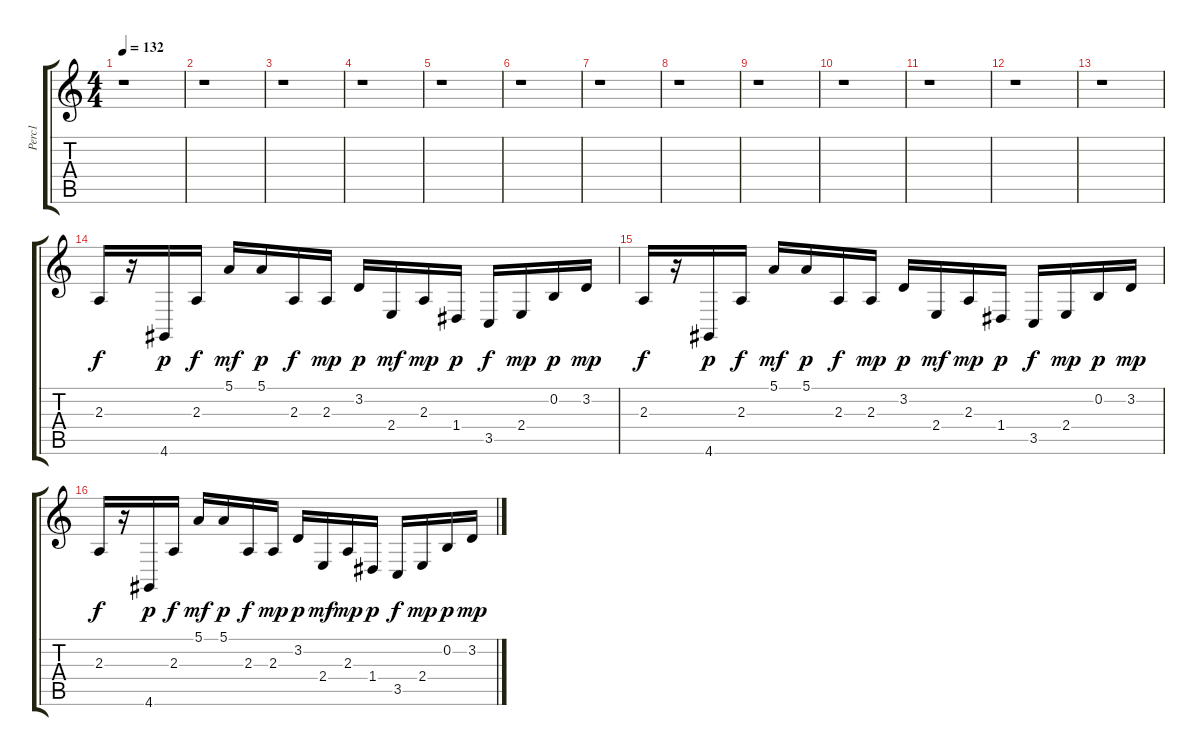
\track ("Perc1" "Perc1") {instrument oboe}
\staff {score tabs}
\tuning (E4 B3 G3 D3 A2 E2) {hide}
\ts (4 4)
\tempo 132
\clef g2
\ks c
r.1{dy mp} |
r.1 |
r.1 |
r.1 |
r.1 |
r.1 |
r.1 |
r.1 |
r.1 |
r.1 |
r.1 |
r.1 |
r.1 |
2.3.16{dy f} r.16{balance 1} 4.6.16{dy p balance 11} 2.3.16{dy f} 5.1.16{dy mf balance 1} 5.1.16{dy p} 2.3.16{dy f balance 15} 2.3.16{dy mp} 3.2.16{dy p balance 0} 2.4.16{dy mf} 2.3.16{dy mp balance 13} 1.4.16{dy p} 3.5.16{dy f} 2.4.16{dy mp balance 15} 0.2.16{dy p balance 1} 3.2.16{dy mp} |
2.3.16{dy f} r.16{balance 1} 4.6.16{dy p balance 11} 2.3.16{dy f} 5.1.16{dy mf balance 1} 5.1.16{dy p} 2.3.16{dy f balance 15} 2.3.16{dy mp} 3.2.16{dy p balance 0} 2.4.16{dy mf} 2.3.16{dy mp balance 13} 1.4.16{dy p} 3.5.16{dy f} 2.4.16{dy mp balance 15} 0.2.16{dy p balance 1} 3.2.16{dy mp} |
2.3.16{dy f} r.16{balance 1} 4.6.16{dy p balance 11} 2.3.16{dy f} 5.1.16{dy mf balance 1} 5.1.16{dy p} 2.3.16{dy f balance 15} 2.3.16{dy mp} 3.2.16{dy p balance 0} 2.4.16{dy mf} 2.3.16{dy mp balance 13} 1.4.16{dy p} 3.5.16{dy f} 2.4.16{dy mp balance 15} 0.2.16{dy p balance 1} 3.2.16{dy mp}
